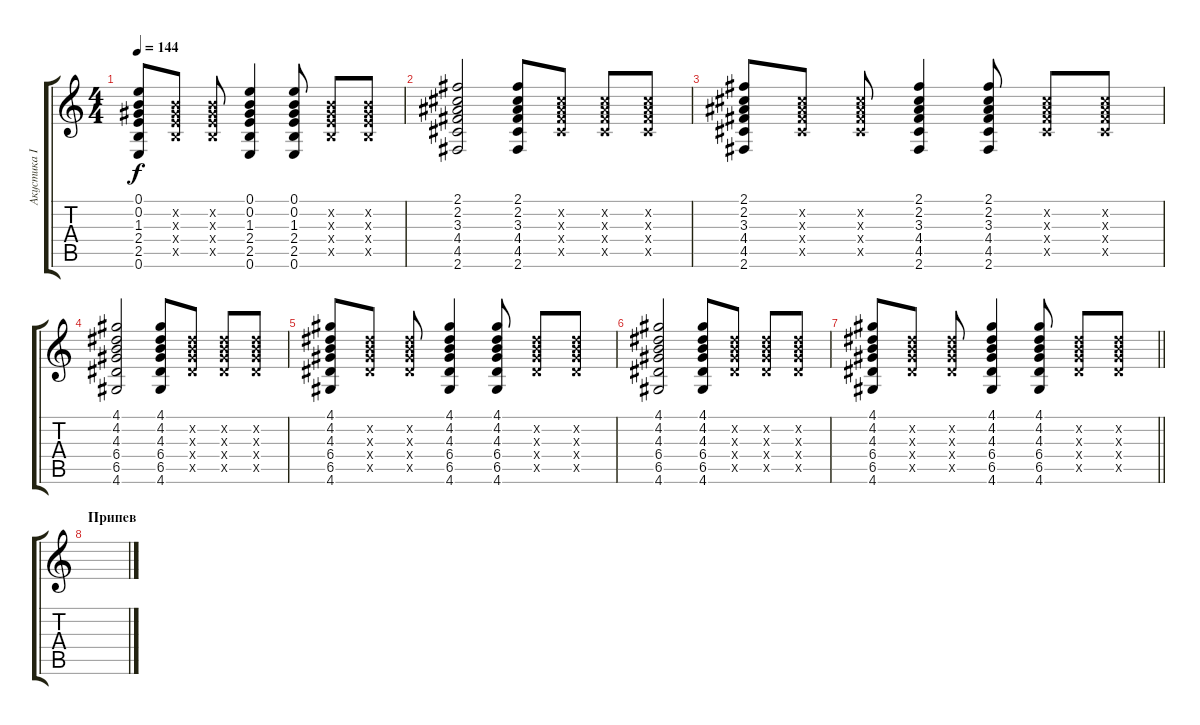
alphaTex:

\track ("Акустика II" "Акустика I") {instrument electricguitarclean}
\staff {score tabs}
\tuning (E4 B3 G3 D3 A2 E2) {hide}
\ts (4 4)
\tempo 144
\clef g2
\ks c
(0.1 0.2 1.3 2.4 2.5 0.6).8{dy f} (0.2{x} 1.3{x} 2.4{x} 2.5{x}).8 (0.2{x} 1.3{x} 2.4{x} 2.5{x}).8 (0.1 0.2 1.3 2.4 2.5 0.6).4 (0.1 0.2 1.3 2.4 2.5 0.6).8 (0.2{x} 1.3{x} 2.4{x} 2.5{x}).8 (0.2{x} 1.3{x} 2.4{x} 2.5{x}).8 |
(2.1 2.2 3.3 4.4 4.5 2.6).2 (2.1 2.2 3.3 4.4 4.5 2.6).8 (2.2{x} 3.3{x} 4.4{x} 4.5{x}).8 (2.2{x} 3.3{x} 4.4{x} 4.5{x}).8 (2.2{x} 3.3{x} 4.4{x} 4.5{x}).8 |
(2.1 2.2 3.3 4.4 4.5 2.6).8 (2.2{x} 3.3{x} 4.4{x} 4.5{x}).8 (2.2{x} 3.3{x} 4.4{x} 4.5{x}).8 (2.1 2.2 3.3 4.4 4.5 2.6).4 (2.1 2.2 3.3 4.4 4.5 2.6).8 (2.2{x} 3.3{x} 4.4{x} 4.5{x}).8 (2.2{x} 3.3{x} 4.4{x} 4.5{x}).8 |
(4.1 4.2 4.3 6.4 6.5 4.6).2 (4.1 4.2 4.3 6.4 6.5 4.6).8 (4.2{x} 4.3{x} 6.4{x} 6.5{x}).8 (4.2{x} 4.3{x} 6.4{x} 6.5{x}).8 (4.2{x} 4.3{x} 6.4{x} 6.5{x}).8 |
(4.1 4.2 4.3 6.4 6.5 4.6).8 (4.2{x} 4.3{x} 6.4{x} 6.5{x}).8 (4.2{x} 4.3{x} 6.4{x} 6.5{x}).8 (4.1 4.2 4.3 6.4 6.5 4.6).4 (4.1 4.2 4.3 6.4 6.5 4.6).8 (4.2{x} 4.3{x} 6.4{x} 6.5{x}).8 (4.2{x} 4.3{x} 6.4{x} 6.5{x}).8 |
(4.1 4.2 4.3 6.4 6.5 4.6).2 (4.1 4.2 4.3 6.4 6.5 4.6).8 (4.2{x} 4.3{x} 6.4{x} 6.5{x}).8 (4.2{x} 4.3{x} 6.4{x} 6.5{x}).8 (4.2{x} 4.3{x} 6.4{x} 6.5{x}).8 |
\barLineRight lightlight
(4.1 4.2 4.3 6.4 6.5 4.6).8 (4.2{x} 4.3{x} 6.4{x} 6.5{x}).8 (4.2{x} 4.3{x} 6.4{x} 6.5{x}).8 (4.1 4.2 4.3 6.4 6.5 4.6).4 (4.1 4.2 4.3 6.4 6.5 4.6).8 (4.2{x} 4.3{x} 6.4{x} 6.5{x}).8 (4.2{x} 4.3{x} 6.4{x} 6.5{x}).8 |
\section ("" "Припев")
